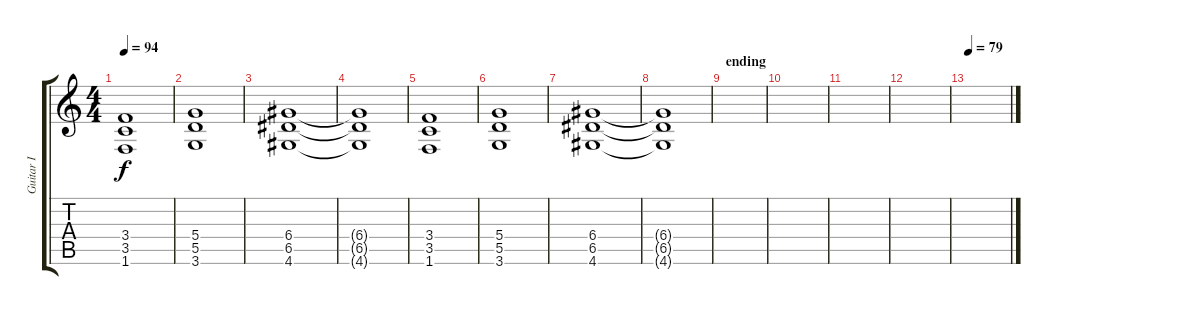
\track ("Guitar I" "Guitar I") {instrument distortionguitar}
\staff {score tabs}
\tuning (C4 C4 G3 D3 A2 E2) {hide}
\ts (4 4)
\tempo 94
\clef g2
\ks c
(3.4 3.5 1.6).1{dy f} |
(5.4 5.5 3.6).1 |
(6.4 6.5 4.6).1 |
(6.4{t} 6.5{t} 4.6{t}).1 |
(3.4 3.5 1.6).1 |
(5.4 5.5 3.6).1 |
(6.4 6.5 4.6).1{volume 0} |
(6.4{t} 6.5{t} 4.6{t}).1 |
\section ("" "ending")
|
|
|
|
\tempo 79
